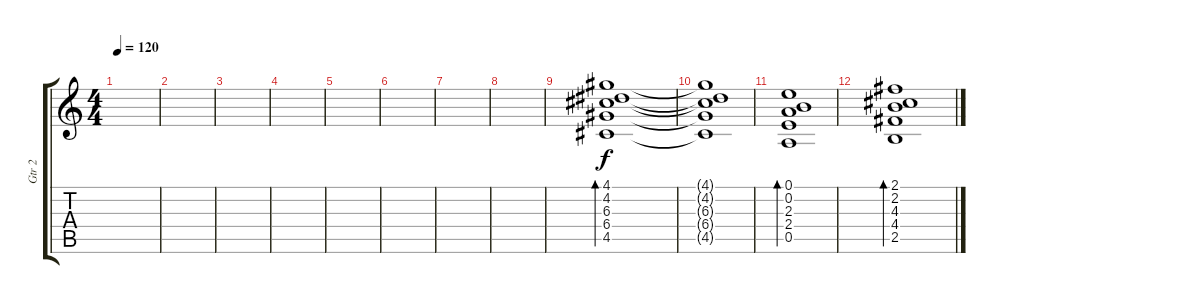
\track ("Gtr 2" "Gtr 2") {instrument acousticguitarsteel}
\staff {score tabs}
\tuning (E4 B3 G3 D3 A2 E2) {hide}
\ts (4 4)
\tempo 120
\clef g2
\ks c
|
|
|
|
|
|
|
|
(4.1 4.2 6.3 6.4 4.5).1{bd 480} |
(4.1{t} 4.2{t} 6.3{t} 6.4{t} 4.5{t}).1 |
(0.1 0.2 2.3 2.4 0.5).1{bd 480} |
(2.1 2.2 4.3 4.4 2.5).1{bd 480}
